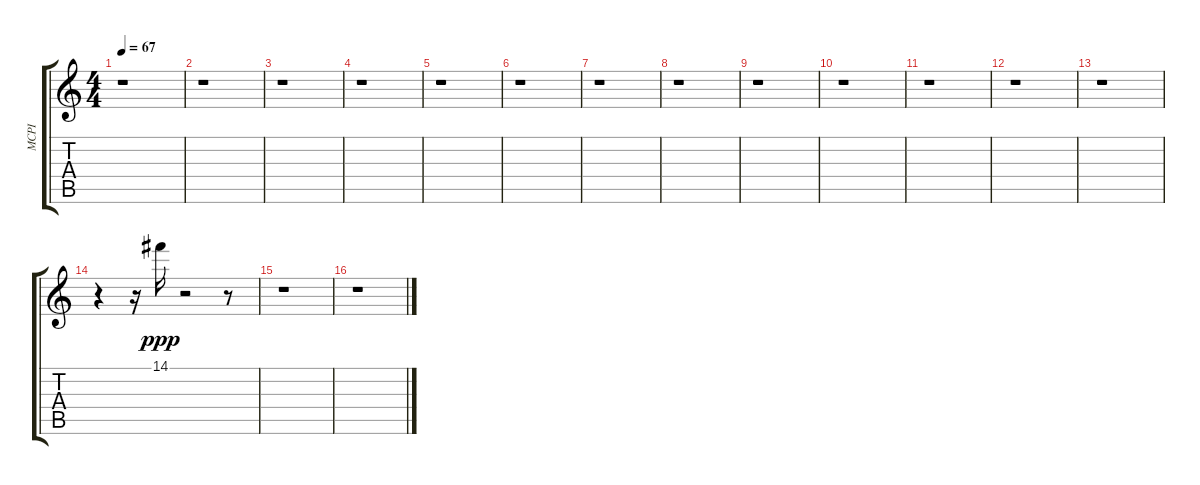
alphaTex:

\track ("MCPI" "MCPI") {instrument acousticguitarsteel}
\staff {score tabs}
\tuning (E4 B3 G3 D3 A2 E2) {hide}
\ts (4 4)
\tempo 67
\clef g2
\ks c
r.1{dy ppp} |
r.1 |
r.1 |
r.1 |
r.1 |
r.1 |
r.1 |
r.1 |
r.1 |
r.1 |
r.1 |
r.1 |
r.1 |
r.4 r.16 14.1.16 r.2 r.8 |
r.1 |
r.1
